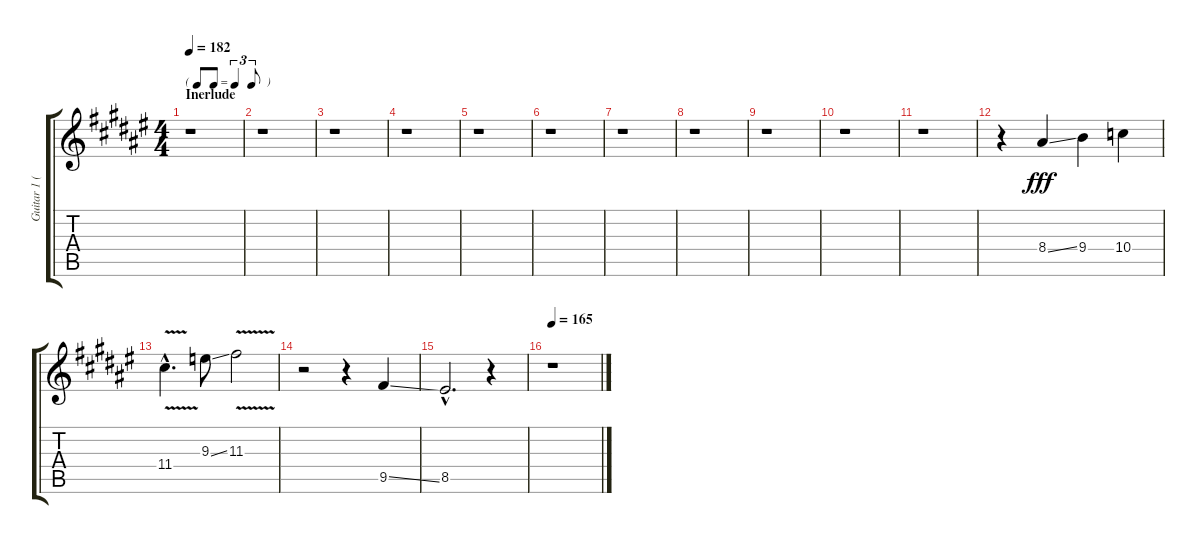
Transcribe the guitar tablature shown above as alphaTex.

\track ("Guitar 1 (clarinette)" "Guitar 1 (") {instrument distortionguitar}
\staff {score tabs}
\tuning (E4 B3 G3 D3 A2 E2) {hide}
\ts (4 4)
\tf triplet8th
\section ("" "Inerlude")
\tempo 182
\clef g2
\ks f#
r.1{dy fff} |
r.1 |
r.1 |
r.1 |
r.1 |
r.1 |
r.1 |
r.1 |
r.1 |
r.1 |
r.1 |
r.4 8.4{ss}.4 9.4.4 10.4.4 |
11.4{v hac}.4{d} 9.3{ss}.8 11.3{v}.2 |
r.2 r.4 9.5{ss}.4 |
8.5{hac}.2{d} r.4 |
\tempo 165
r.1
